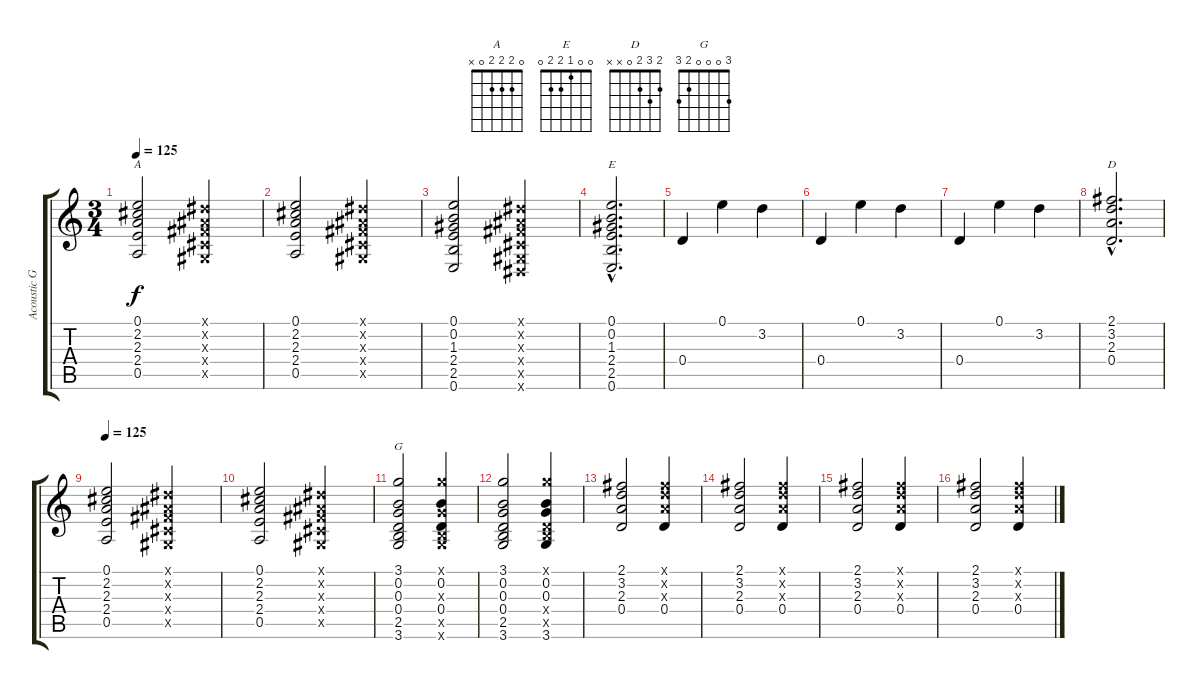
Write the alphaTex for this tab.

\track ("Acoustic Guitar" "Acoustic G") {instrument acousticguitarsteel}
\staff {score tabs}
\tuning (E4 B3 G3 D3 A2 E2) {hide}
\chord ("A" 0 2 2 2 0 x)
\chord ("E" 0 0 1 2 2 0)
\chord ("D" 2 3 2 0 x x)
\chord ("G" 3 0 0 0 2 3)
\ts (3 4)
\tempo 125
\clef g2
\ks c
(0.1 2.2 2.3 2.4 0.5).2{ch "A" dy f} (-1.1{x} -1.2{x} -1.3{x} -1.4{x} -1.5{x}).4 |
(0.1 2.2 2.3 2.4 0.5).2 (-1.1{x} -1.2{x} -1.3{x} -1.4{x} -1.5{x}).4 |
(0.1 0.2 1.3 2.4 2.5 0.6).2 (-1.1{x} -1.2{x} -1.3{x} -1.4{x} -1.5{x} -1.6{x}).4 |
(0.1{hac} 0.2{hac} 1.3{hac} 2.4{hac} 2.5{hac} 0.6{hac}).2{d ch "E"} |
0.4.4 0.1.4 3.2.4 |
0.4.4 0.1.4 3.2.4 |
0.4.4 0.1.4 3.2.4 |
(2.1{hac} 3.2{hac} 2.3{hac} 0.4{hac}).2{d ch "D"} |
\tempo 125
(0.1 2.2 2.3 2.4 0.5).2 (-1.1{x} -1.2{x} -1.3{x} -1.4{x} -1.5{x}).4 |
(0.1 2.2 2.3 2.4 0.5).2 (-1.1{x} -1.2{x} -1.3{x} -1.4{x} -1.5{x}).4 |
(3.1 0.2 0.3 0.4 2.5 3.6).2{ch "G"} (3.1{x} 0.2 0.3{x} 0.4 2.5{x} 3.6{x}).4 |
(3.1 0.2 0.3 0.4 2.5 3.6).2 (3.1{x} 0.2 0.3 0.4{x} 2.5{x} 3.6).4 |
(2.1 3.2 2.3 0.4).2 (2.1{x} 3.2{x} 2.3{x} 0.4).4 |
(2.1 3.2 2.3 0.4).2 (2.1{x} 3.2{x} 2.3{x} 0.4).4 |
(2.1 3.2 2.3 0.4).2 (2.1{x} 3.2{x} 2.3{x} 0.4).4 |
(2.1 3.2 2.3 0.4).2 (2.1{x} 3.2{x} 2.3{x} 0.4).4
